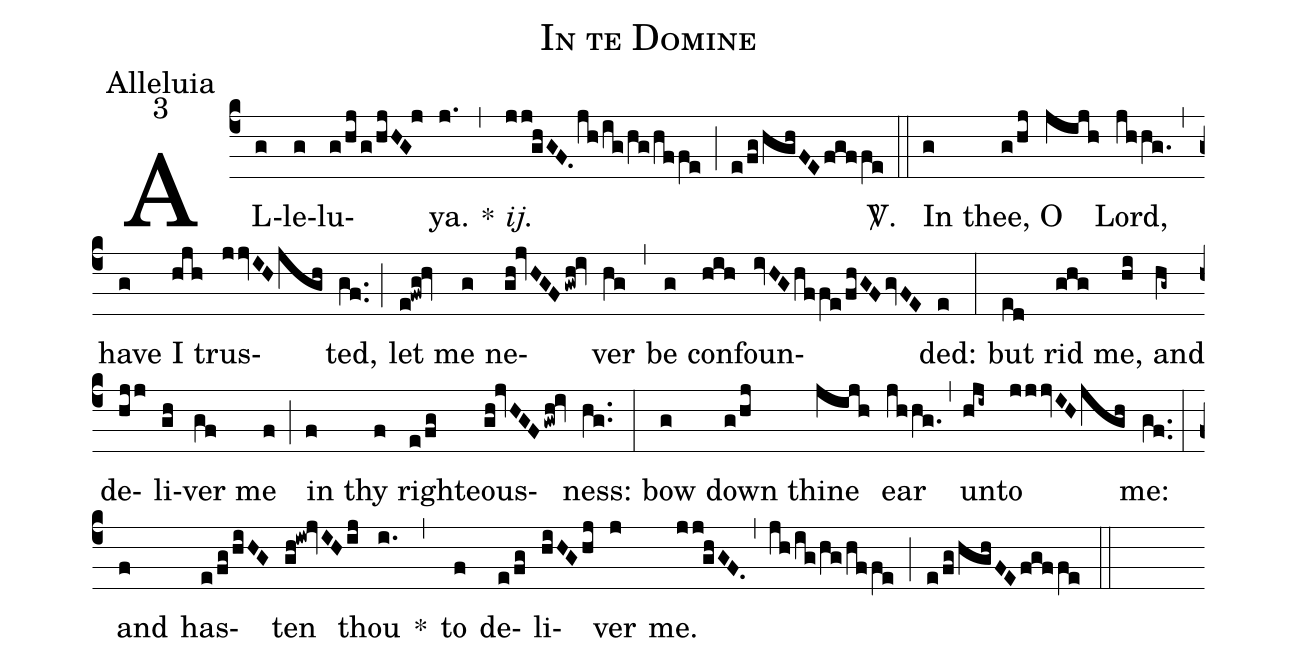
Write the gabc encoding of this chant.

name:In te Domine;
office-part:Alleluia;
mode:3;
%%
(c4) AL(g)le(g)lu(g/hj/g/hjHG!j)ya.(j.) *(,) <i>ij.</i>(jj!ghGF.0/jh/ig/hg/hffe) (;) (e/fg/hghFE/fgffe) <sp>V/</sp>.(::) In(g) thee,(g/hj) O(jijh) Lord,(jhhg.) (,) have(g) I(hjh) trus(jjvIH/jgh)ted,(gf..) (;) let(e!fwg!hv) me(g) ne(gh!jvHGF/gwh!iv)ver(hg) (,) be(g) con(hih)foun(ivHG/hffe/fhGF/gvFE)ded:(e) (:) but(ed) rid(ghg) me,(hi) and(hg~) de(hjj)li(gh)ver(gf) me(f) (;) in(f) thy(f) righ(e/fg)teous(gh!jvHGF/gwh!iv)ness:(hg..) (:) bow(g) down(g/hj) thine(jijh) ear(jhhg.) (,) un(hji~)to(jjjvIH/jgh) me:(gf..) (:) and(f) has(e/fg/hiHG)ten(gh!iw!jvIH/ij) thou(i.) *(,) to(f) de(e/fg)li(hiHG/hj)ver(j) me.(jj!ghGF.0) (,) (jh/ig/hg/hffe) (;) (e/fg/hghFE/fgffe) (::)
